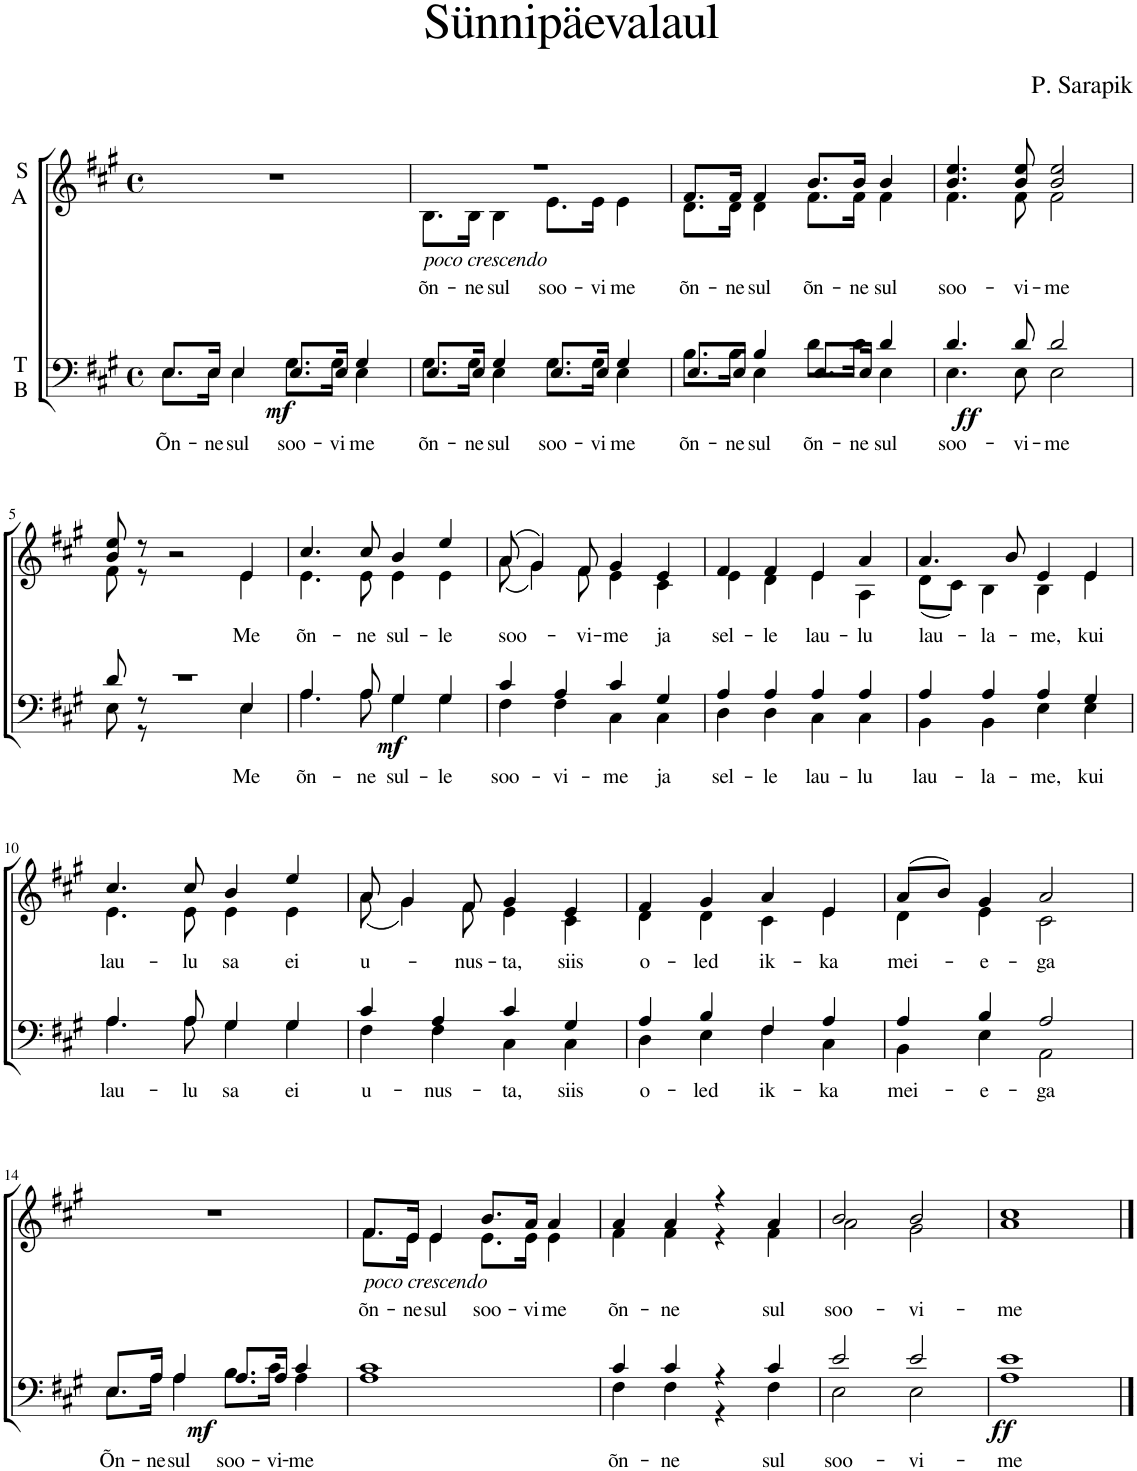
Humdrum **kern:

**kern	**text	**dynam	**kern	**text
*part2	*part2	*part2	*part1	*part1
*staff2	*staff2	*staff2	*staff1	*staff1
*I"T B	*	*	*I"S A	*
*clefF4	*	*	*clefG2	*
*k[f#c#g#]	*	*	*k[f#c#g#]	*
*M4/4	*	*	*M4/4	*
*met(c)	*	*	*met(c)	*
=1	=1	=1	=1	=1
*^	*	*	*	*
!	!	!LO:LY:b	!LO:DY:b	!	!
*	*^	*	*	*	*
1ryy	8.E\L	8.E/L	Õn-	mf	1r	.
!	!	!	!LO:LY:b	!	!	!
.	16E\Jk	16E/Jk	-ne	.	.	.
!	!	!	!LO:LY:b	!	!	!
.	4E/	4E\	sul	.	.	.
!	!	!	!LO:LY:b	!	!	!
.	8.G#\L	8.E/L	soo-	.	.	.
!	!	!	!LO:LY:b	!	!	!
.	16G#\Jk	16E/Jk	-vi-	.	.	.
!	!	!	!LO:LY:b	!	!	!
.	4G#/	4E\	-me	.	.	.
=2	=2	=2	=2	=2	=2	=2
!	!	!	!	!	!LO:TX:b:i:t=poco crescendo	!
!	!	!	!LO:LY:b	!	!	!LO:LY:b
*	*	*	*	*	*^	*
1ryy	8.G#\L	8.E/L	õn-	.	1r	8.B\L	õn-
!	!	!	!LO:LY:b	!	!	!	!LO:LY:b
.	16G#\Jk	16E/Jk	-ne	.	.	16B\Jk	-ne
!	!	!	!LO:LY:b	!	!	!	!LO:LY:b
.	4G#/	4E\	sul	.	.	4B\	sul
!	!	!	!LO:LY:b	!	!	!	!LO:LY:b
.	8.G#\L	8.E/L	soo-	.	.	8.e\L	soo-
!	!	!	!LO:LY:b	!	!	!	!LO:LY:b
.	16G#\Jk	16E/Jk	-vi-	.	.	16e\Jk	-vi-
!	!	!	!LO:LY:b	!	!	!	!LO:LY:b
.	4G#/	4E\	-me	.	.	4e\	-me
=3	=3	=3	=3	=3	=3	=3	=3
!	!	!	!LO:LY:b	!	!	!	!LO:LY:b
1ryy	8.B\L	8.E/L	õn-	.	8.f#/L	8.d\L	õn-
!	!	!	!LO:LY:b	!	!	!	!LO:LY:b
.	16B\Jk	16E/Jk	-ne	.	16f#/Jk	16d\Jk	-ne
!	!	!	!LO:LY:b	!	!	!	!LO:LY:b
.	4B/	4E\	sul	.	4f#/	4d\	sul
!	!	!	!LO:LY:b	!	!	!	!LO:LY:b
.	8.d\L	8.E/L	õn-	.	8.b/L	8.f#\L	õn-
!	!	!	!LO:LY:b	!	!	!	!LO:LY:b
.	16d\Jk	16E/Jk	-ne	.	16b/Jk	16f#\Jk	-ne
!	!	!	!LO:LY:b	!	!	!	!LO:LY:b
.	4d/	4E\	sul	.	4b/	4f#\	sul
=4	=4	=4	=4	=4	=4	=4	=4
!	!	!	!LO:LY:b	!LO:DY:b	!	!	!LO:LY:b
1ryy	4.d/	4.E\	soo-	ff	4.b/ 4.ee/	4.f#\	soo-
!	!	!	!LO:LY:b	!	!	!	!LO:LY:b
.	8d/	8E\	-vi-	.	8b/ 8ee/	8f#\	-vi-
!	!	!	!LO:LY:b	!	!	!	!LO:LY:b
.	2d/	2E\	-me	.	2b/ 2ee/	2f#\	-me
!!LO:LB:g=z	!!
=5	=5	=5	=5	=5	=5	=5	=5
1r	8d/	8E\	.	.	8b/ 8ee/	8f#\	.
.	8r	8r	.	.	8r	8r	.
.	2ryy	2ryy	.	.	2r	2ryy	.
!	!	!	!LO:LY:b	!LO:DY:b	!	!	!LO:LY:b
.	4E/	4E\	Me	mf	4e/	4e\	Me
=6	=6	=6	=6	=6	=6	=6	=6
!	!	!	!LO:LY:b	!	!	!	!LO:LY:b
1ryy	4.A/	4.A\	õn-	.	4.cc#/	4.e\	õn-
!	!	!	!LO:LY:b	!	!	!	!LO:LY:b
.	8A/	8A\	-ne	.	8cc#/	8e\	-ne
!	!	!	!LO:LY:b	!	!	!	!LO:LY:b
.	4G#/	4G#\	sul-	.	4b/	4e\	sul-
!	!	!	!LO:LY:b	!	!	!	!LO:LY:b
.	4G#/	4G#\	-le	.	4ee/	4e\	-le
=7	=7	=7	=7	=7	=7	=7	=7
!	!	!	!LO:LY:b	!	!	!	!LO:LY:b
1ryy	4c#/	4F#\	soo-	.	(8a/	(8a\	soo-
.	.	.	.	.	4g#/)	4g#\)	.
!	!	!	!LO:LY:b	!	!	!	!
.	4A/	4F#\	-vi-	.	.	.	.
!	!	!	!	!	!	!	!LO:LY:b
.	.	.	.	.	8f#/	8f#\	-vi-
!	!	!	!LO:LY:b	!	!	!	!LO:LY:b
.	4c#/	4C#\	-me	.	4g#/	4e\	-me
!	!	!	!LO:LY:b	!	!	!	!LO:LY:b
.	4G#/	4C#\	ja	.	4e/	4c#\	ja
=8	=8	=8	=8	=8	=8	=8	=8
!	!	!	!LO:LY:b	!	!	!	!LO:LY:b
1ryy	4A/	4D\	sel-	.	4f#/	4e\	sel-
!	!	!	!LO:LY:b	!	!	!	!LO:LY:b
.	4A/	4D\	-le	.	4f#/	4d\	-le
!	!	!	!LO:LY:b	!	!	!	!LO:LY:b
.	4A/	4C#\	lau-	.	4e/	4e\	lau-
!	!	!	!LO:LY:b	!	!	!	!LO:LY:b
.	4A/	4C#\	-lu	.	4a/	4A\	-lu
=9	=9	=9	=9	=9	=9	=9	=9
!	!	!	!LO:LY:b	!	!	!	!LO:LY:b
1ryy	4A/	4BB\	lau-	.	4.a/	(8d\L	lau-
.	.	.	.	.	.	8c#\J)	.
!	!	!	!LO:LY:b	!	!	!	!LO:LY:b
.	4A/	4BB\	-la-	.	.	4B\	-la-
.	.	.	.	.	8b/	.	.
!	!	!	!LO:LY:b	!	!	!	!LO:LY:b
.	4A/	4E\	-me,	.	4e/	4B\	-me,
!	!	!	!LO:LY:b	!	!	!	!LO:LY:b
.	4G#/	4E\	kui	.	4e/	4e\	kui
!!LO:LB:g=z	!!
=10	=10	=10	=10	=10	=10	=10	=10
!	!	!	!LO:LY:b	!	!	!	!LO:LY:b
1ryy	4.A/	4.A\	lau-	.	4.cc#/	4.e\	lau-
!	!	!	!LO:LY:b	!	!	!	!LO:LY:b
.	8A/	8A\	-lu	.	8cc#/	8e\	-lu
!	!	!	!LO:LY:b	!	!	!	!LO:LY:b
.	4G#/	4G#\	sa	.	4b/	4e\	sa
!	!	!	!LO:LY:b	!	!	!	!LO:LY:b
.	4G#/	4G#\	ei	.	4ee/	4e\	ei
=11	=11	=11	=11	=11	=11	=11	=11
!	!	!	!LO:LY:b	!	!	!	!LO:LY:b
1ryy	4c#/	4F#\	u-	.	8a/	(8a\	u-
.	.	.	.	.	4g#/	4g#\)	.
!	!	!	!LO:LY:b	!	!	!	!
.	4A/	4F#\	-nus-	.	.	.	.
!	!	!	!	!	!	!	!LO:LY:b
.	.	.	.	.	8f#/	8f#\	-nus-
!	!	!	!LO:LY:b	!	!	!	!LO:LY:b
.	4c#/	4C#\	-ta,	.	4g#/	4e\	-ta,
!	!	!	!LO:LY:b	!	!	!	!LO:LY:b
.	4G#/	4C#\	siis	.	4e/	4c#\	siis
=12	=12	=12	=12	=12	=12	=12	=12
!	!	!	!LO:LY:b	!	!	!	!LO:LY:b
1ryy	4A/	4D\	o-	.	4f#/	4d\	o-
!	!	!	!LO:LY:b	!	!	!	!LO:LY:b
.	4B/	4E\	-led	.	4g#/	4d\	-led
!	!	!	!LO:LY:b	!	!	!	!LO:LY:b
.	4F#/	4F#\	ik-	.	4a/	4c#\	ik-
!	!	!	!LO:LY:b	!	!	!	!LO:LY:b
.	4A/	4C#\	-ka	.	4e/	4e\	-ka
=13	=13	=13	=13	=13	=13	=13	=13
!	!	!	!LO:LY:b	!	!	!	!LO:LY:b
1ryy	4A/	4BB\	mei-	.	(8a/L	4d\	mei-
.	.	.	.	.	8b/J)	.	.
!	!	!	!LO:LY:b	!	!	!	!LO:LY:b
.	4B/	4E\	-e-	.	4g#/	4e\	-e-
!	!	!	!LO:LY:b	!	!	!	!LO:LY:b
.	2A/	2AA\	-ga	.	2a/	2c#\	-ga
!!LO:LB:g=z
=14	=14	=14	=14	=14	=14	=14	=14
!	!	!	!LO:LY:b	!LO:DY:b	!	!	!
*	*	*	*	*	*v	*v	*
1ryy	8.E\L	8.E/L	Õn-	mf	1r	.
!	!	!	!LO:LY:b	!	!	!
.	16A\Jk	16A/Jk	-ne	.	.	.
!	!	!	!LO:LY:b	!	!	!
.	4A/	4A\	sul	.	.	.
!	!	!	!LO:LY:b	!	!	!
.	8.B\L	8.A/L	soo-	.	.	.
!	!	!	!LO:LY:b	!	!	!
.	16c#\Jk	16A/Jk	-vi-	.	.	.
!	!	!	!LO:LY:b	!	!	!
.	4c#/	4A\	-me	.	.	.
=15	=15	=15	=15	=15	=15	=15
*	*	*	*	*	*^	*
!	!	!	!	!	!LO:TX:b:i:t=poco crescendo	!	!
!	!	!	!	!	!	!	!LO:LY:b
1ryy	1c#	1A	.	.	8.f#/L	8.f#\L	õn-
!	!	!	!	!	!	!	!LO:LY:b
.	.	.	.	.	16e/Jk	16e\Jk	-ne
!	!	!	!	!	!	!	!LO:LY:b
.	.	.	.	.	4e/	4e\	sul
!	!	!	!	!	!	!	!LO:LY:b
.	.	.	.	.	8.b/L	8.e\L	soo-
!	!	!	!	!	!	!	!LO:LY:b
.	.	.	.	.	16a/Jk	16e\Jk	-vi-
!	!	!	!	!	!	!	!LO:LY:b
.	.	.	.	.	4a/	4e\	-me
=16	=16	=16	=16	=16	=16	=16	=16
!	!	!	!LO:LY:b	!	!	!	!LO:LY:b
1ryy	4c#/	4F#\	õn-	.	4a/	4f#\	õn-
!	!	!	!LO:LY:b	!	!	!	!LO:LY:b
.	4c#/	4F#\	-ne	.	4a/	4f#\	-ne
.	4r	4r	.	.	4r	4r	.
!	!	!	!LO:LY:b	!	!	!	!LO:LY:b
.	4c#/	4F#\	sul	.	4a/	4f#\	sul
=17	=17	=17	=17	=17	=17	=17	=17
!	!	!	!LO:LY:b	!	!	!	!LO:LY:b
1ryy	2e/	2E\	soo-	.	2b/	2a\	soo-
!	!	!	!LO:LY:b	!	!	!	!LO:LY:b
.	2e/	2E\	-vi-	.	2b/	2g#\	-vi-
=18	=18	=18	=18	=18	=18	=18	=18
!	!	!	!LO:LY:b	!LO:DY:b	!	!	!LO:LY:b
1ryy	1e	1A	-me	ff	1cc#	1a	-me
*v	*v	*v	*	*	*	*	*
*	*	*	*v	*v	*
==	==	==	==	==
*-	*-	*-	*-	*-
